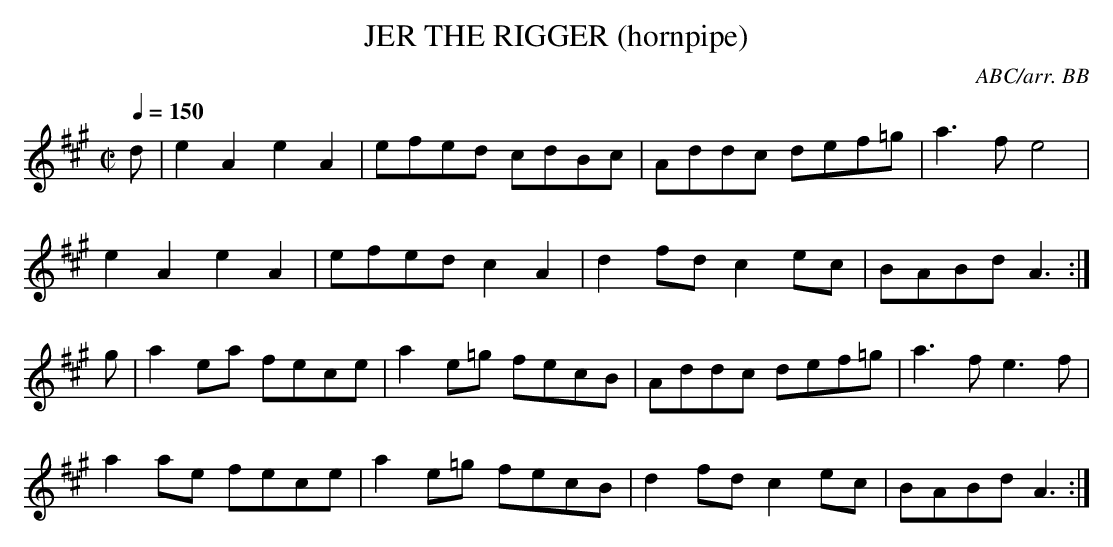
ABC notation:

X:1
T:JER THE RIGGER (hornpipe)
C:ABC/arr. BB
Q:1/4=150
L:1/8
M:C|
K:A
d|e2A2 e2A2|efed cdBc|Addc def=g|a3f e4|
e2A2 e2A2|efed c2A2|d2fd c2ec|BABd A3 :|
g|a2ea fece|a2e=g fecB|Addc def=g|a3f e3f|
a2ae fece|a2e=g fecB|d2fd c2ec|BABd A3 :|
